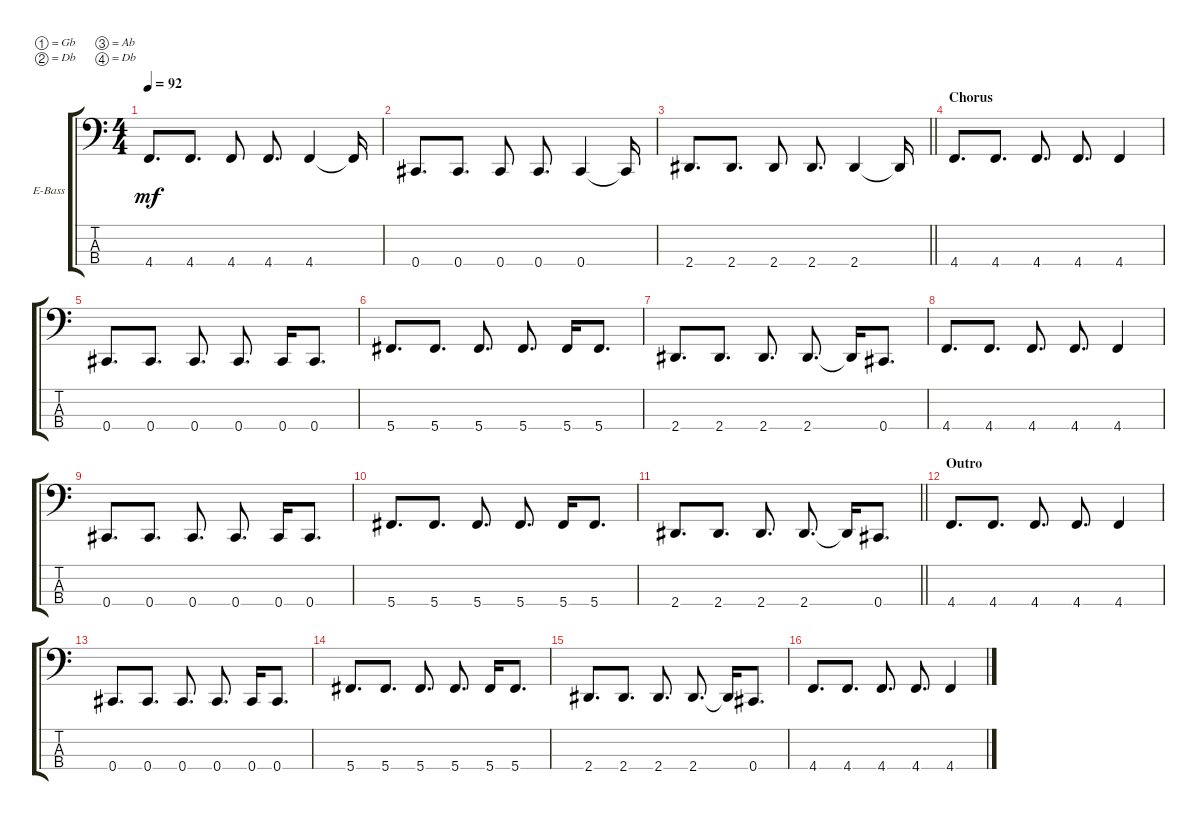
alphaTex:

\bracketExtendMode groupsimilarinstruments
\firstSystemTrackNameOrientation horizontal
\otherSystemsTrackNameOrientation horizontal
\track ("Electric Bass" "E-Bass") {instrument electricbassfinger}
\staff {score tabs}
\tuning (Gb2 Db2 Ab1 Db1)
\ts (4 4)
\tempo 92
\clef f4
\ks c
4.4.8{d dy mf} 4.4.8{d} 4.4.8 4.4.8{d} 4.4.4 4.4{t}.16 |
0.4.8{d} 0.4.8{d} 0.4.8 0.4.8{d} 0.4.4 0.4{t}.16 |
\barLineRight lightlight
2.4.8{d} 2.4.8{d} 2.4.8 2.4.8{d} 2.4.4 2.4{t}.16 |
\section ("" "Chorus")
4.4.8{d} 4.4.8{d} 4.4.8{d} 4.4.8{d} 4.4.4 |
0.4.8{d} 0.4.8{d} 0.4.8{d} 0.4.8{d} 0.4.16 0.4.8{d} |
5.4.8{d} 5.4.8{d} 5.4.8{d} 5.4.8{d} 5.4.16 5.4.8{d} |
2.4.8{d} 2.4.8{d} 2.4.8{d} 2.4.8{d} 2.4{t}.16 0.4.8{d} |
4.4.8{d} 4.4.8{d} 4.4.8{d} 4.4.8{d} 4.4.4 |
0.4.8{d} 0.4.8{d} 0.4.8{d} 0.4.8{d} 0.4.16 0.4.8{d} |
5.4.8{d} 5.4.8{d} 5.4.8{d} 5.4.8{d} 5.4.16 5.4.8{d} |
\barLineRight lightlight
2.4.8{d} 2.4.8{d} 2.4.8{d} 2.4.8{d} 2.4{t}.16 0.4.8{d} |
\section ("" "Outro")
4.4.8{d} 4.4.8{d} 4.4.8{d} 4.4.8{d} 4.4.4 |
0.4.8{d} 0.4.8{d} 0.4.8{d} 0.4.8{d} 0.4.16 0.4.8{d} |
5.4.8{d} 5.4.8{d} 5.4.8{d} 5.4.8{d} 5.4.16 5.4.8{d} |
2.4.8{d} 2.4.8{d} 2.4.8{d} 2.4.8{d} 2.4{t}.16 0.4.8{d} |
4.4.8{d} 4.4.8{d} 4.4.8{d} 4.4.8{d} 4.4.4
